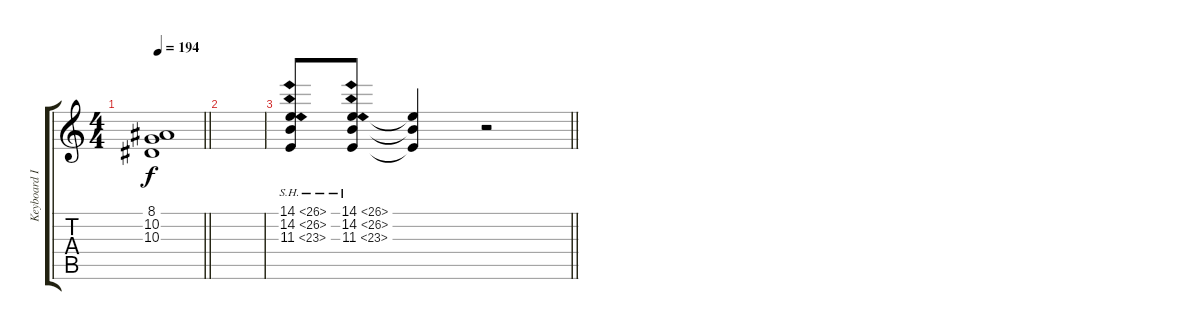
\track ("Keyboard I" "Keyboard I") {instrument stringensemble1}
\staff {score tabs}
\tuning (D4 A3 F3 C3 G2 D2) {hide}
\ts (4 4)
\tempo 194
\clef g2
\barLineRight lightlight
\ks c
(8.1 10.2 10.3).1{dy f} |
|
\barLineRight lightlight
(14.1{sh 12} 14.2{sh 12} 11.3{sh 12}).8{volume 12} (14.1{sh 12} 14.2{sh 12} 11.3{sh 12}).8 (14.1{t} 14.2{t} 11.3{t}).4 r.2
